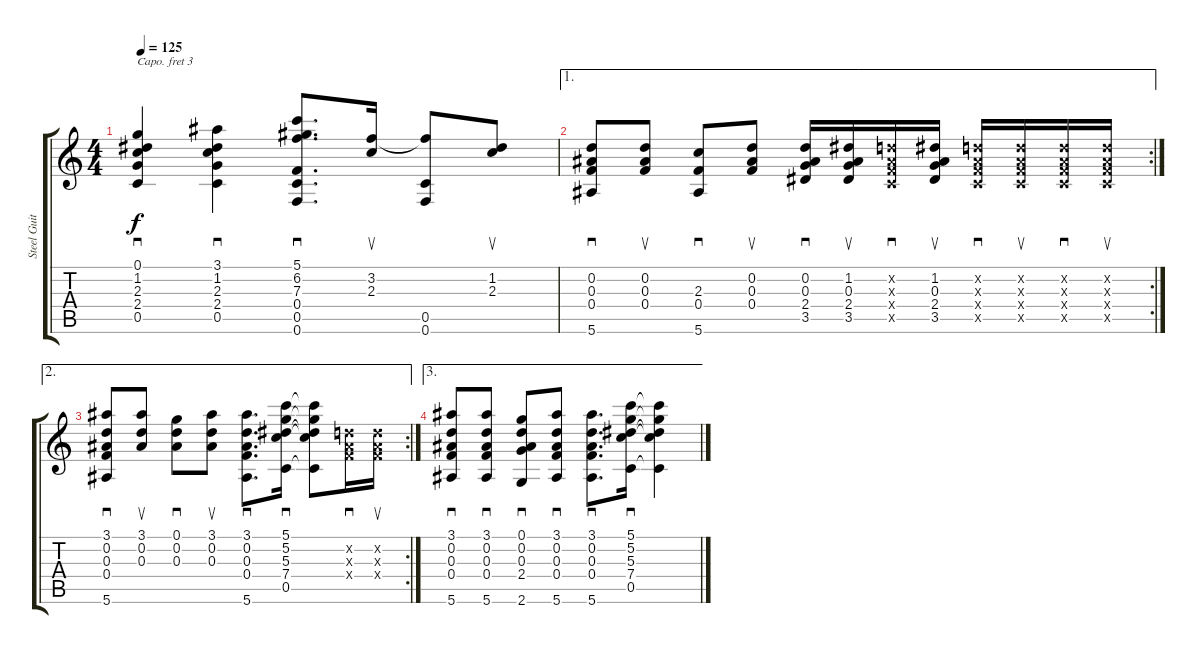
\track ("Steel Guitar" "Steel Guit") {instrument acousticguitarsteel}
\staff {score tabs}
\capo 3
\tuning (E4 B3 G3 D3 A2 D2) {hide}
\ts (4 4)
\tempo 125
\clef g2
\ks c
(0.1 1.2 2.3 2.4 0.5).4{sd dy f} (3.1 1.2 2.3 2.4 0.5).4{sd} (5.1 6.2 7.3 0.4 0.5 0.6).8{d sd} (3.2 2.3).16{su} (3.2{t} 0.5 0.6).8 (1.2 2.3).8{su} |
\ae 1
\rc 2
(0.2 0.3 0.4 5.6).8{sd} (0.2 0.3 0.4).8{su} (2.3 0.4 5.6).8{sd} (0.2 0.3 0.4).8{su} (0.2 0.3 2.4 3.5).16{sd} (1.2 0.3 2.4 3.5).16{su} (0.2{x} 0.3{x} 0.4{x} 0.5{x}).16{sd} (1.2 0.3 2.4 3.5).16{su} (0.2{x} 0.3{x} 0.4{x} 0.5{x}).16{sd} (0.2{x} 0.3{x} 0.4{x} 0.5{x}).16{su} (0.2{x} 0.3{x} 0.4{x} 0.5{x}).16{sd} (0.2{x} 0.3{x} 0.4{x} 0.5{x}).16{su} |
\ae 2
\rc 2
(3.1 0.2 0.3 0.4 5.6).8{sd} (3.1 0.2 0.3).8{su} (0.1 0.2 0.3).8{sd} (3.1 0.2 0.3).8{su} (3.1 0.2 0.3 0.4 5.6).8{d sd} (5.1 5.2 5.3 7.4 0.5).16{sd} (5.1{t} 5.2{t} 5.3{t} 7.4{t} 0.5{t}).8 (0.2{x} 0.3{x} 0.4{x}).16{sd} (0.2{x} 0.3{x} 0.4{x}).16{su} |
\ae 3
(3.1 0.2 0.3 0.4 5.6).8{sd} (3.1 0.2 0.3 0.4 5.6).8{sd} (0.1 0.2 0.3 2.4 2.6).8{sd} (3.1 0.2 0.3 0.4 5.6).8{sd} (3.1 0.2 0.3 0.4 5.6).8{d sd} (5.1 5.2 5.3 7.4 0.5).16{sd} (5.1{t} 5.2{t} 5.3{t} 7.4{t} 0.5{t}).4
